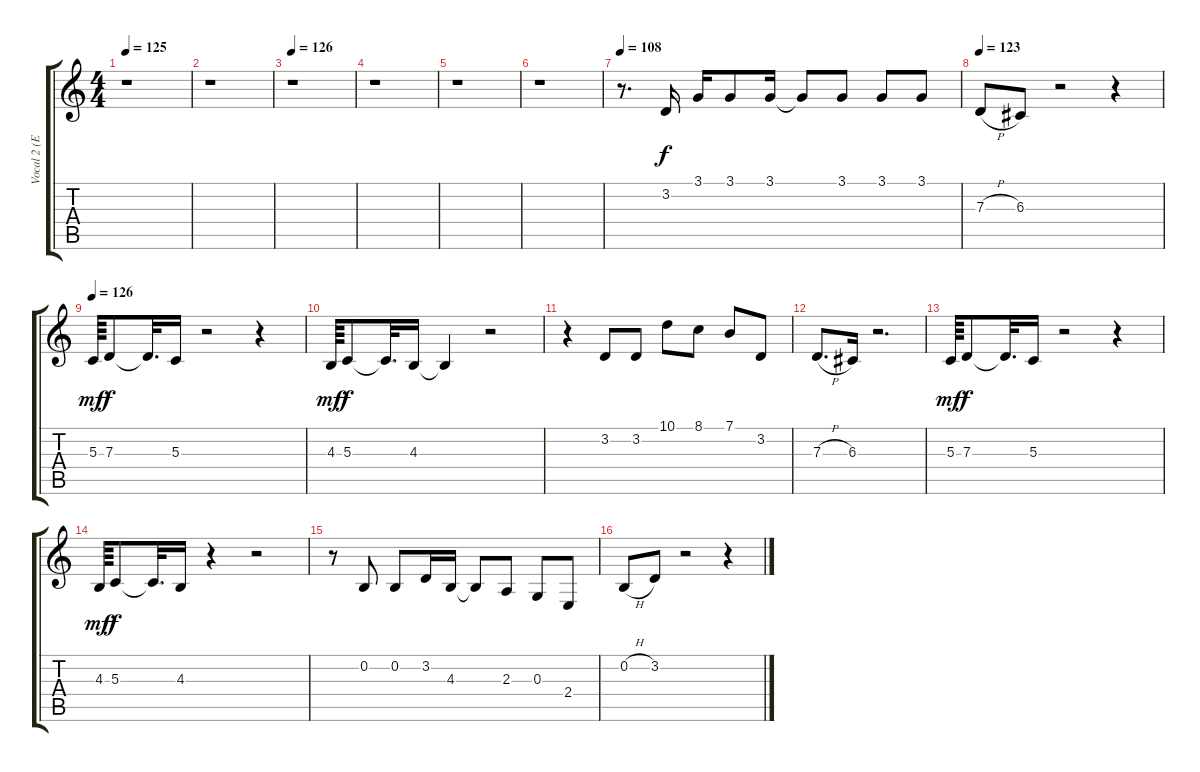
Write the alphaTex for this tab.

\track ("Vocal 2 (Elton John)" "Vocal 2 (E") {instrument voiceoohs}
\staff {score tabs}
\tuning (E4 B3 G3 D3 A2 E2) {hide}
\ts (4 4)
\tempo 125
\clef g2
\ks c
r.1{dy f} |
r.1 |
\tempo 126
r.1 |
r.1 |
r.1 |
r.1 |
\tempo 108
r.8{d} 3.2.16 3.1.16 3.1.8 3.1.16 3.1{t}.8 3.1.8 3.1.8 3.1.8 |
\tempo 123
7.3{h}.8 6.3.8 r.2 r.4 |
\tempo 126
5.3.64{dy mf} 7.3.8{dy f} 7.3{t}.32{d} 5.3.16 r.2 r.4 |
4.3.64{dy mf} 5.3.8{dy f} 5.3{t}.32{d} 4.3.16 4.3{t}.4 r.2 |
r.4 3.2.8 3.2.8 10.1.8 8.1.8 7.1.8 3.2.8 |
7.3{h}.8{d} 6.3.16 r.2{d} |
5.3.64{dy mf} 7.3.8{dy f} 7.3{t}.32{d} 5.3.16 r.2 r.4 |
4.3.64{dy mf} 5.3.8{dy f} 5.3{t}.32{d} 4.3.16 r.4 r.2 |
r.8 0.2.8 0.2.8 3.2.16 4.3.16 4.3{t}.8 2.3.8 0.3.8 2.4.8 |
0.2{h}.8 3.2.8 r.2 r.4
